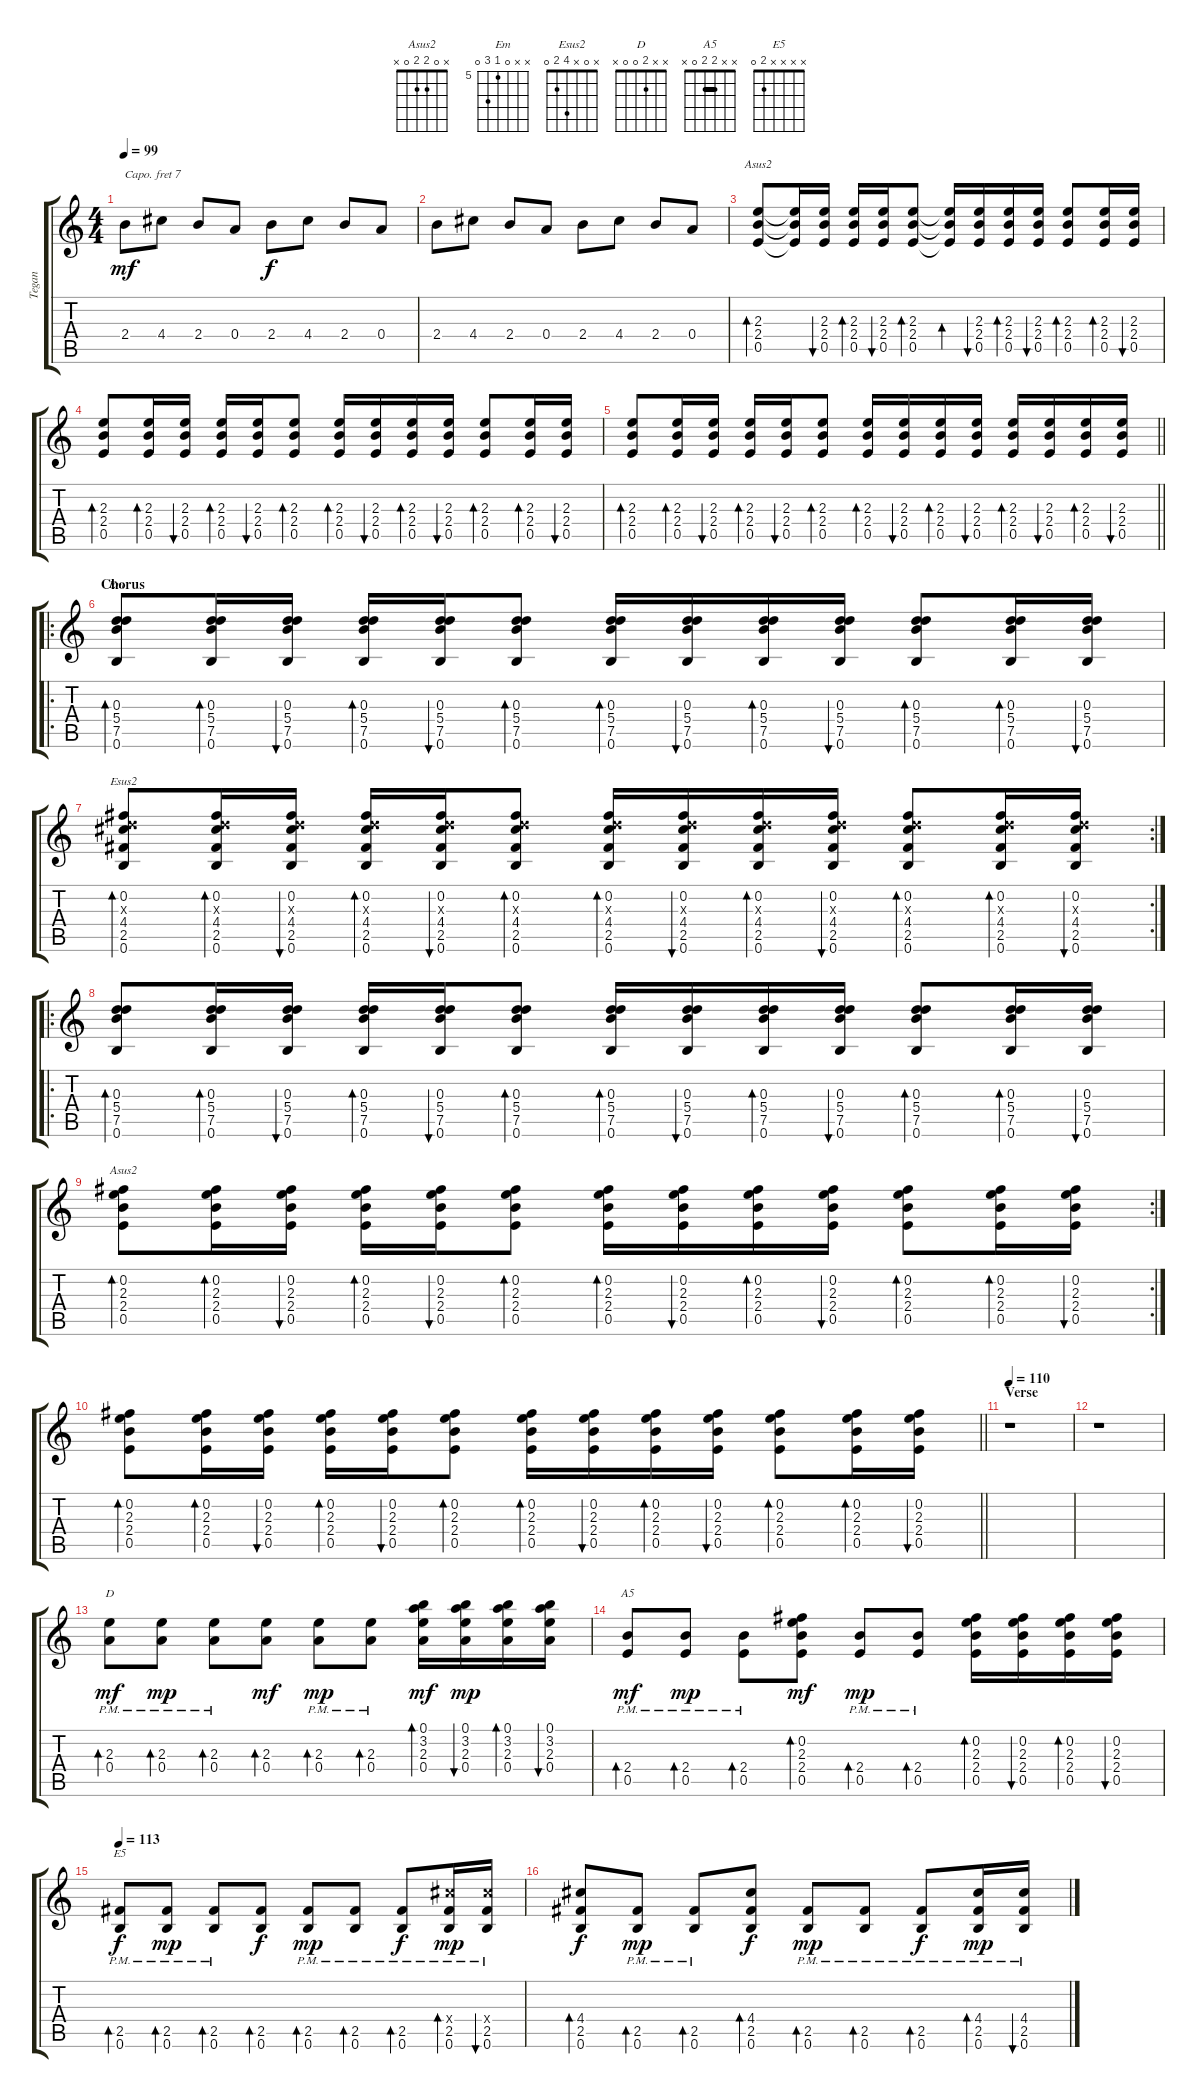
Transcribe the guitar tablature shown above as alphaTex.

\track ("Tegan" "Tegan") {instrument overdrivenguitar}
\staff {score tabs}
\capo 7
\tuning (E4 B3 G3 D3 A2 E2) {hide}
\chord ("Asus2" 0 0 2 2 0 x)
\chord ("Em" x x 0 5 7 0) {firstfret 5}
\chord ("Esus2" x 0 x 4 2 0)
\chord ("Asus2" x 0 2 2 0 x)
\chord ("D" x x 2 0 0 x)
\chord ("A5" x x 2 2 0 x) {barre 2}
\chord ("E5" x x x x 2 0)
\ts (4 4)
\tempo 99
\clef g2
\ks c
2.4.8{dy mf} 4.4.8 2.4.8 0.4.8 2.4.8{dy f} 4.4.8 2.4.8 0.4.8 |
2.4.8 4.4.8 2.4.8 0.4.8 2.4.8 4.4.8 2.4.8 0.4.8 |
(2.3 2.4 0.5).8{bd 30 ch "Asus2"} (2.3{t} 2.4{t} 0.5{t}).16 (2.3 2.4 0.5).16{bu 30} (2.3 2.4 0.5).16{bd 30} (2.3 2.4 0.5).16{bu 30} (2.3 2.4 0.5).8{bd 30} (2.3{t} 2.4{t} 0.5{t}).16{bd 30} (2.3 2.4 0.5).16{bu 30} (2.3 2.4 0.5).16{bd 30} (2.3 2.4 0.5).16{bu 30} (2.3 2.4 0.5).8{bd 30} (2.3 2.4 0.5).16{bd 30} (2.3 2.4 0.5).16{bu 30} |
(2.3 2.4 0.5).8{bd 30} (2.3 2.4 0.5).16{bd 30} (2.3 2.4 0.5).16{bu 30} (2.3 2.4 0.5).16{bd 30} (2.3 2.4 0.5).16{bu 30} (2.3 2.4 0.5).8{bd 30} (2.3 2.4 0.5).16{bd 30} (2.3 2.4 0.5).16{bu 30} (2.3 2.4 0.5).16{bd 30} (2.3 2.4 0.5).16{bu 30} (2.3 2.4 0.5).8{bd 30} (2.3 2.4 0.5).16{bd 30} (2.3 2.4 0.5).16{bu 30} |
\barLineRight lightlight
(2.3 2.4 0.5).8{bd 30} (2.3 2.4 0.5).16{bd 30} (2.3 2.4 0.5).16{bu 30} (2.3 2.4 0.5).16{bd 30} (2.3 2.4 0.5).16{bu 30} (2.3 2.4 0.5).8{bd 30} (2.3 2.4 0.5).16{bd 30} (2.3 2.4 0.5).16{bu 30} (2.3 2.4 0.5).16{bd 30} (2.3 2.4 0.5).16{bu 30} (2.3 2.4 0.5).16{bd 30} (2.3 2.4 0.5).16{bu 30} (2.3 2.4 0.5).16{bd 30} (2.3 2.4 0.5).16{bu 30} |
\ro
\section ("" "Chorus")
(0.3 5.4 7.5 0.6).8{bd 30 ch "Em" instrument overdrivenguitar} (0.3 5.4 7.5 0.6).16{bd 30} (0.3 5.4 7.5 0.6).16{bu 30} (0.3 5.4 7.5 0.6).16{bd 30} (0.3 5.4 7.5 0.6).16{bu 30} (0.3 5.4 7.5 0.6).8{bd 30} (0.3 5.4 7.5 0.6).16{bd 30} (0.3 5.4 7.5 0.6).16{bu 30} (0.3 5.4 7.5 0.6).16{bd 30} (0.3 5.4 7.5 0.6).16{bu 30} (0.3 5.4 7.5 0.6).8{bd 30} (0.3 5.4 7.5 0.6).16{bd 30} (0.3 5.4 7.5 0.6).16{bu 30} |
\rc 2
(0.2 0.3{x} 4.4 2.5 0.6).8{bd 30 ch "Esus2"} (0.2 0.3{x} 4.4 2.5 0.6).16{bd 30} (0.2 0.3{x} 4.4 2.5 0.6).16{bu 30} (0.2 0.3{x} 4.4 2.5 0.6).16{bd 30} (0.2 0.3{x} 4.4 2.5 0.6).16{bu 30} (0.2 0.3{x} 4.4 2.5 0.6).8{bd 30} (0.2 0.3{x} 4.4 2.5 0.6).16{bd 30} (0.2 0.3{x} 4.4 2.5 0.6).16{bu 30} (0.2 0.3{x} 4.4 2.5 0.6).16{bd 30} (0.2 0.3{x} 4.4 2.5 0.6).16{bu 30} (0.2 0.3{x} 4.4 2.5 0.6).8{bd 30} (0.2 0.3{x} 4.4 2.5 0.6).16{bd 30} (0.2 0.3{x} 4.4 2.5 0.6).16{bu 30} |
\ro
(0.3 5.4 7.5 0.6).8{bd 30 instrument overdrivenguitar} (0.3 5.4 7.5 0.6).16{bd 30} (0.3 5.4 7.5 0.6).16{bu 30} (0.3 5.4 7.5 0.6).16{bd 30} (0.3 5.4 7.5 0.6).16{bu 30} (0.3 5.4 7.5 0.6).8{bd 30} (0.3 5.4 7.5 0.6).16{bd 30} (0.3 5.4 7.5 0.6).16{bu 30} (0.3 5.4 7.5 0.6).16{bd 30} (0.3 5.4 7.5 0.6).16{bu 30} (0.3 5.4 7.5 0.6).8{bd 30} (0.3 5.4 7.5 0.6).16{bd 30} (0.3 5.4 7.5 0.6).16{bu 30} |
\rc 2
(0.2 2.3 2.4 0.5).8{bd 30 ch "Asus2"} (0.2 2.3 2.4 0.5).16{bd 30} (0.2 2.3 2.4 0.5).16{bu 30} (0.2 2.3 2.4 0.5).16{bd 30} (0.2 2.3 2.4 0.5).16{bu 30} (0.2 2.3 2.4 0.5).8{bd 30} (0.2 2.3 2.4 0.5).16{bd 30} (0.2 2.3 2.4 0.5).16{bu 30} (0.2 2.3 2.4 0.5).16{bd 30} (0.2 2.3 2.4 0.5).16{bu 30} (0.2 2.3 2.4 0.5).8{bd 30} (0.2 2.3 2.4 0.5).16{bd 30} (0.2 2.3 2.4 0.5).16{bu 30} |
\barLineRight lightlight
(0.2 2.3 2.4 0.5).8{bd 30} (0.2 2.3 2.4 0.5).16{bd 30} (0.2 2.3 2.4 0.5).16{bu 30} (0.2 2.3 2.4 0.5).16{bd 30} (0.2 2.3 2.4 0.5).16{bu 30} (0.2 2.3 2.4 0.5).8{bd 30} (0.2 2.3 2.4 0.5).16{bd 30} (0.2 2.3 2.4 0.5).16{bu 30} (0.2 2.3 2.4 0.5).16{bd 30} (0.2 2.3 2.4 0.5).16{bu 30} (0.2 2.3 2.4 0.5).8{bd 30} (0.2 2.3 2.4 0.5).16{bd 30} (0.2 2.3 2.4 0.5).16{bu 30} |
\section ("" "Verse ")
\tempo 110
r.1 |
r.1 |
(2.3{pm} 0.4{pm}).8{bd 30 ch "D" dy mf instrument overdrivenguitar} (2.3{pm} 0.4{pm}).8{bd 30 dy mp} (2.3{pm} 0.4{pm}).8{bd 30} (2.3 0.4).8{bd 30 dy mf} (2.3{pm} 0.4{pm}).8{bd 30 dy mp} (2.3{pm} 0.4{pm}).8{bd 30} (0.1 3.2 2.3 0.4).16{bd 30 dy mf} (0.1 3.2 2.3 0.4).16{bu 30 dy mp} (0.1 3.2 2.3 0.4).16{bd 30} (0.1 3.2 2.3 0.4).16{bu 30} |
(2.4{pm} 0.5{pm}).8{bd 30 ch "A5" dy mf} (2.4{pm} 0.5{pm}).8{bd 30 dy mp} (2.4{pm} 0.5{pm}).8{bd 30} (0.2 2.3 2.4 0.5).8{bd 30 dy mf} (2.4{pm} 0.5{pm}).8{bd 30 dy mp} (2.4{pm} 0.5{pm}).8{bd 30} (0.2 2.3 2.4 0.5).16{bd 30} (0.2 2.3 2.4 0.5).16{bu 30} (0.2 2.3 2.4 0.5).16{bd 30} (0.2 2.3 2.4 0.5).16{bu 30} |
\tempo 113
(2.5{pm} 0.6{pm}).8{bd 30 ch "E5" dy f} (2.5{pm} 0.6{pm}).8{bd 30 dy mp} (2.5{pm} 0.6{pm}).8{bd 30} (2.5 0.6).8{bd 30 dy f} (2.5{pm} 0.6{pm}).8{bd 30 dy mp} (2.5{pm} 0.6{pm}).8{bd 30} (2.5{pm} 0.6{pm}).8{bd 30 dy f} (4.4{pm x} 2.5{pm} 0.6{pm}).16{bd 30 dy mp} (4.4{pm x} 2.5{pm} 0.6{pm}).16{bu 30} |
(4.4 2.5 0.6).8{bd 30 dy f} (2.5{pm} 0.6{pm}).8{bd 30 dy mp} (2.5{pm} 0.6{pm}).8{bd 30} (4.4 2.5 0.6).8{bd 30 dy f} (2.5{pm} 0.6{pm}).8{bd 30 dy mp} (2.5{pm} 0.6{pm}).8{bd 30} (2.5{pm} 0.6{pm}).8{bd 30 dy f} (4.4{pm} 2.5{pm} 0.6{pm}).16{bd 30 dy mp} (4.4{pm} 2.5{pm} 0.6{pm}).16{bu 30}
